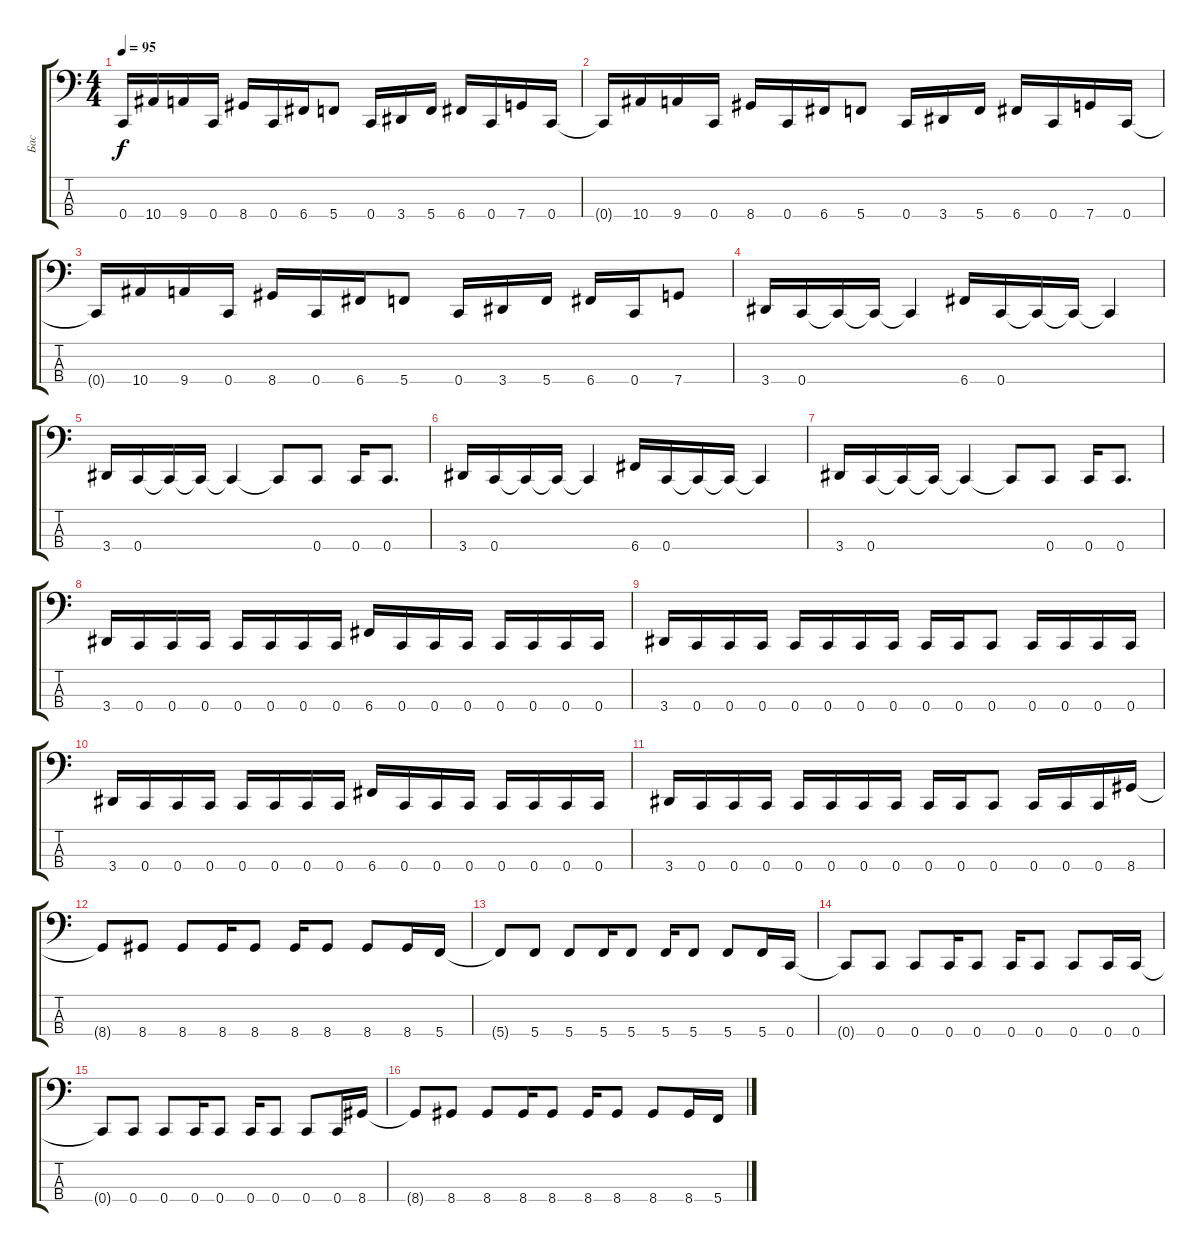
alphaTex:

\track ("Бас" "Бас") {instrument electricbassfinger}
\staff {score tabs}
\tuning (F2 C2 G1 C1) {hide}
\ts (4 4)
\tempo 95
\clef f4
\ks c
0.4{t}.16{dy f} 10.4.16 9.4.16 0.4.16 8.4.16 0.4.16 6.4.16 5.4.8 0.4.16 3.4.16 5.4.16 6.4.16 0.4.16 7.4.16 0.4.16 |
0.4{t}.16 10.4.16 9.4.16 0.4.16 8.4.16 0.4.16 6.4.16 5.4.8 0.4.16 3.4.16 5.4.16 6.4.16 0.4.16 7.4.16 0.4.16 |
0.4{t}.16 10.4.16 9.4.16 0.4.16 8.4.16 0.4.16 6.4.16 5.4.8 0.4.16 3.4.16 5.4.16 6.4.16 0.4.16 7.4.8 |
3.4.16 0.4.16 0.4{t}.16 0.4{t}.16 0.4{t}.4 6.4.16 0.4.16 0.4{t}.16 0.4{t}.16 0.4{t}.4 |
3.4.16 0.4.16 0.4{t}.16 0.4{t}.16 0.4{t}.4 0.4{t}.8 0.4.8 0.4.16 0.4.8{d} |
3.4.16 0.4.16 0.4{t}.16 0.4{t}.16 0.4{t}.4 6.4.16 0.4.16 0.4{t}.16 0.4{t}.16 0.4{t}.4 |
3.4.16 0.4.16 0.4{t}.16 0.4{t}.16 0.4{t}.4 0.4{t}.8 0.4.8 0.4.16 0.4.8{d} |
3.4.16 0.4.16 0.4.16 0.4.16 0.4.16 0.4.16 0.4.16 0.4.16 6.4.16 0.4.16 0.4.16 0.4.16 0.4.16 0.4.16 0.4.16 0.4.16 |
3.4.16 0.4.16 0.4.16 0.4.16 0.4.16 0.4.16 0.4.16 0.4.16 0.4.16 0.4.16 0.4.8 0.4.16 0.4.16 0.4.16 0.4.16 |
3.4.16 0.4.16 0.4.16 0.4.16 0.4.16 0.4.16 0.4.16 0.4.16 6.4.16 0.4.16 0.4.16 0.4.16 0.4.16 0.4.16 0.4.16 0.4.16 |
3.4.16 0.4.16 0.4.16 0.4.16 0.4.16 0.4.16 0.4.16 0.4.16 0.4.16 0.4.16 0.4.8 0.4.16 0.4.16 0.4.16 8.4.16 |
8.4{t}.8 8.4.8 8.4.8 8.4.16 8.4.8 8.4.16 8.4.8 8.4.8 8.4.16 5.4.16 |
5.4{t}.8 5.4.8 5.4.8 5.4.16 5.4.8 5.4.16 5.4.8 5.4.8 5.4.16 0.4.16 |
0.4{t}.8 0.4.8 0.4.8 0.4.16 0.4.8 0.4.16 0.4.8 0.4.8 0.4.16 0.4.16 |
0.4{t}.8 0.4.8 0.4.8 0.4.16 0.4.8 0.4.16 0.4.8 0.4.8 0.4.16 8.4.16 |
8.4{t}.8 8.4.8 8.4.8 8.4.16 8.4.8 8.4.16 8.4.8 8.4.8 8.4.16 5.4.16
